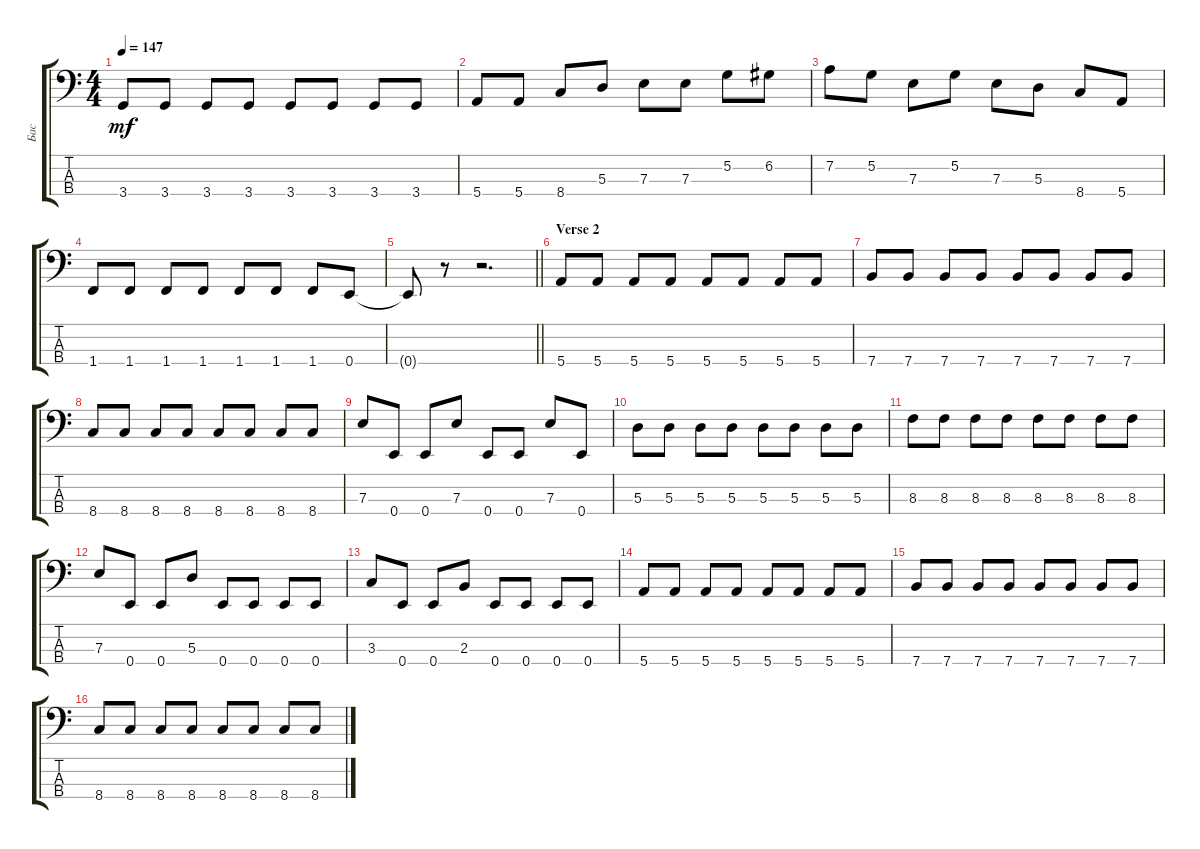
\track ("Бас" "Бас") {instrument electricbassfinger}
\staff {score tabs}
\tuning (G2 D2 A1 E1) {hide}
\ts (4 4)
\tempo 147
\clef f4
\ks c
3.4.8{dy mf} 3.4.8 3.4.8 3.4.8 3.4.8 3.4.8 3.4.8 3.4.8 |
5.4.8 5.4.8 8.4.8 5.3.8 7.3.8 7.3.8 5.2.8 6.2.8 |
7.2.8 5.2.8 7.3.8 5.2.8 7.3.8 5.3.8 8.4.8 5.4.8 |
1.4.8 1.4.8 1.4.8 1.4.8 1.4.8 1.4.8 1.4.8 0.4.8 |
\barLineRight lightlight
0.4{t}.8 r.8 r.2{d} |
\section ("" "Verse 2")
5.4.8 5.4.8 5.4.8 5.4.8 5.4.8 5.4.8 5.4.8 5.4.8 |
7.4.8 7.4.8 7.4.8 7.4.8 7.4.8 7.4.8 7.4.8 7.4.8 |
8.4.8 8.4.8 8.4.8 8.4.8 8.4.8 8.4.8 8.4.8 8.4.8 |
7.3.8 0.4.8 0.4.8 7.3.8 0.4.8 0.4.8 7.3.8 0.4.8 |
5.3.8 5.3.8 5.3.8 5.3.8 5.3.8 5.3.8 5.3.8 5.3.8 |
8.3.8 8.3.8 8.3.8 8.3.8 8.3.8 8.3.8 8.3.8 8.3.8 |
7.3.8 0.4.8 0.4.8 5.3.8 0.4.8 0.4.8 0.4.8 0.4.8 |
3.3.8 0.4.8 0.4.8 2.3.8 0.4.8 0.4.8 0.4.8 0.4.8 |
5.4.8 5.4.8 5.4.8 5.4.8 5.4.8 5.4.8 5.4.8 5.4.8 |
7.4.8 7.4.8 7.4.8 7.4.8 7.4.8 7.4.8 7.4.8 7.4.8 |
8.4.8 8.4.8 8.4.8 8.4.8 8.4.8 8.4.8 8.4.8 8.4.8
